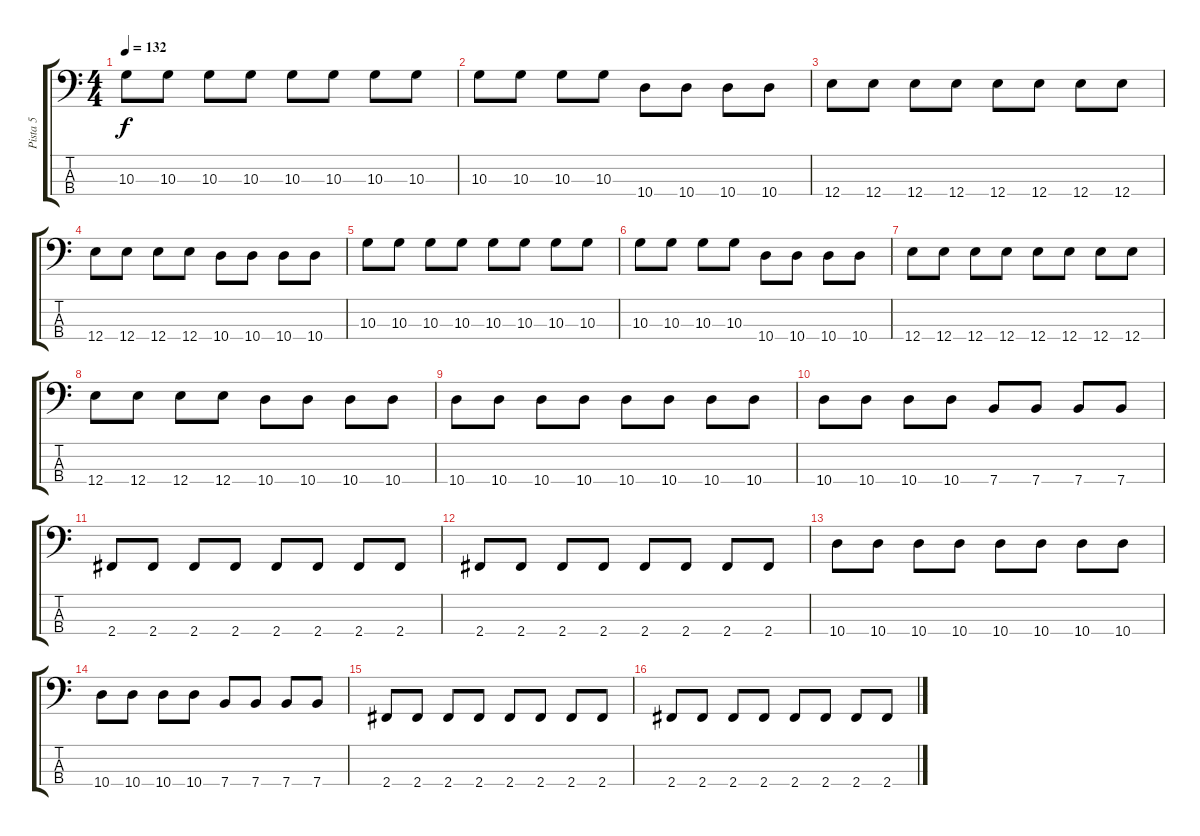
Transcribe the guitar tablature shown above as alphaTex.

\track ("Pista 5" "Pista 5") {instrument electricbasspick}
\staff {score tabs}
\tuning (G2 D2 A1 E1) {hide}
\ts (4 4)
\tempo 132
\clef f4
\ks c
10.3.8{dy f} 10.3.8 10.3.8 10.3.8 10.3.8 10.3.8 10.3.8 10.3.8 |
10.3.8 10.3.8 10.3.8 10.3.8 10.4.8 10.4.8 10.4.8 10.4.8 |
12.4.8 12.4.8 12.4.8 12.4.8 12.4.8 12.4.8 12.4.8 12.4.8 |
12.4.8 12.4.8 12.4.8 12.4.8 10.4.8 10.4.8 10.4.8 10.4.8 |
10.3.8 10.3.8 10.3.8 10.3.8 10.3.8 10.3.8 10.3.8 10.3.8 |
10.3.8 10.3.8 10.3.8 10.3.8 10.4.8 10.4.8 10.4.8 10.4.8 |
12.4.8 12.4.8 12.4.8 12.4.8 12.4.8 12.4.8 12.4.8 12.4.8 |
12.4.8 12.4.8 12.4.8 12.4.8 10.4.8 10.4.8 10.4.8 10.4.8 |
10.4.8 10.4.8 10.4.8 10.4.8 10.4.8 10.4.8 10.4.8 10.4.8 |
10.4.8 10.4.8 10.4.8 10.4.8 7.4.8 7.4.8 7.4.8 7.4.8 |
2.4.8 2.4.8 2.4.8 2.4.8 2.4.8 2.4.8 2.4.8 2.4.8 |
2.4.8 2.4.8 2.4.8 2.4.8 2.4.8 2.4.8 2.4.8 2.4.8 |
10.4.8 10.4.8 10.4.8 10.4.8 10.4.8 10.4.8 10.4.8 10.4.8 |
10.4.8 10.4.8 10.4.8 10.4.8 7.4.8 7.4.8 7.4.8 7.4.8 |
2.4.8 2.4.8 2.4.8 2.4.8 2.4.8 2.4.8 2.4.8 2.4.8 |
2.4.8 2.4.8 2.4.8 2.4.8 2.4.8 2.4.8 2.4.8 2.4.8
